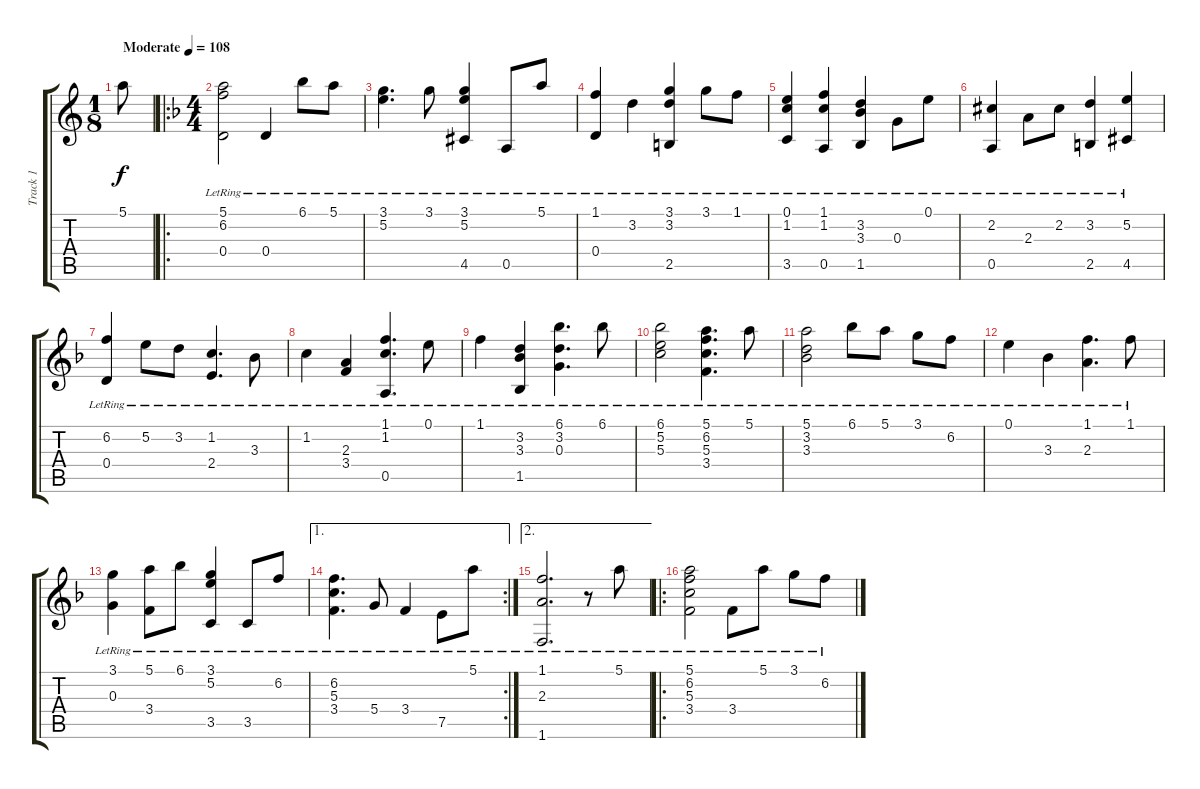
\track ("Track 1" "Track 1") {instrument acousticguitarnylon}
\staff {score tabs}
\tuning (E4 B3 G3 D3 A2 E2) {hide}
\ts (1 8)
\tempo (108 "Moderate")
\clef g2
\ks c
5.1.8{dy f instrument acousticguitarnylon} |
\ro
\ts (4 4)
\ks dminor
(5.1{lr} 6.2{lr} 0.4{lr}).2 0.4{lr}.4 6.1{lr}.8 5.1{lr}.8 |
(3.1{lr} 5.2{lr}).4{d} 3.1{lr}.8 (3.1{lr} 5.2{lr} 4.5{lr acc #}).4 0.5{lr}.8 5.1{lr}.8 |
(1.1{lr} 0.4{lr}).4 3.2{lr}.4 (3.1{lr} 3.2{lr} 2.5{lr}).4 3.1{lr}.8 1.1{lr}.8 |
(0.1{lr} 1.2{lr} 3.5{lr}).4 (1.1{lr} 1.2{lr} 0.5{lr}).4 (3.2{lr} 3.3{lr} 1.5{lr}).4 0.3{lr}.8 0.1{lr}.8 |
(2.2{lr acc #} 0.5{lr}).4 2.3{lr}.8 2.2{lr acc #}.8 (3.2{lr} 2.5{lr}).4 (5.2{lr} 4.5{lr acc #}).4 |
(6.2{lr} 0.4{lr}).4 5.2{lr}.8 3.2{lr}.8 (1.2{lr} 2.4{lr}).4{d} 3.3{lr}.8 |
1.2{lr}.4 (2.3{lr} 3.4{lr}).4 (1.1{lr} 1.2{lr} 0.5{lr}).4{d} 0.1{lr}.8 |
1.1{lr}.4 (3.2{lr} 3.3{lr} 1.5{lr}).4 (6.1{lr} 3.2{lr} 0.3{lr}).4{d} 6.1{lr}.8 |
(6.1{lr} 5.2{lr} 5.3{lr}).2 (5.1{lr} 6.2{lr} 5.3{lr} 3.4{lr}).4{d} 5.1{lr}.8 |
(5.1{lr} 3.2{lr} 3.3{lr}).2 6.1{lr}.8 5.1{lr}.8 3.1{lr}.8 6.2{lr}.8 |
0.1{lr}.4 3.3{lr}.4 (1.1{lr} 2.3{lr}).4{d} 1.1{lr}.8 |
(3.1{lr} 0.3{lr}).4 (5.1{lr} 3.4{lr}).8 6.1{lr}.8 (3.1{lr} 5.2{lr} 3.5{lr}).4 3.5{lr}.8 6.2{lr}.8 |
\ae 1
\rc 2
(6.2{lr} 5.3{lr} 3.4{lr}).4{d} 5.4{lr}.8 3.4{lr}.4 7.5{lr}.8 5.1{lr}.8 |
\ae 2
(1.1{lr} 2.3{lr} 1.6{lr}).2{d} r.8 5.1{lr}.8 |
\ro
(5.1{lr} 6.2{lr} 5.3{lr} 3.4{lr}).2 3.4{lr}.8 5.1{lr}.8 3.1{lr}.8 6.2{lr}.8
